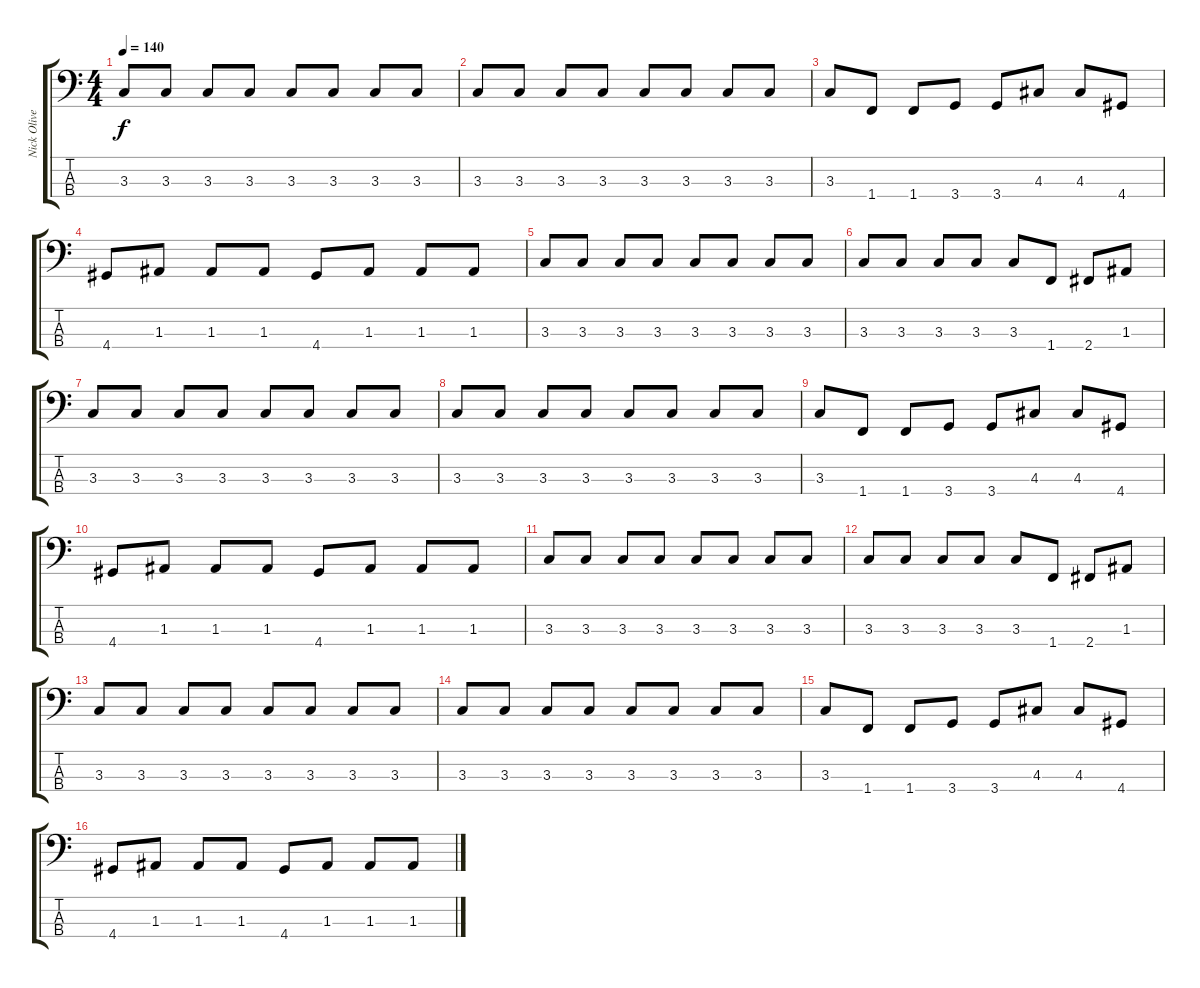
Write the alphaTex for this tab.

\track ("Nick Oliveri - Bass Guitar" "Nick Olive") {instrument electricbassfinger}
\staff {score tabs}
\tuning (G2 D2 A1 E1) {hide}
\ts (4 4)
\tempo 140
\clef f4
\ks c
3.3.8{dy f} 3.3.8 3.3.8 3.3.8 3.3.8 3.3.8 3.3.8 3.3.8 |
3.3.8 3.3.8 3.3.8 3.3.8 3.3.8 3.3.8 3.3.8 3.3.8 |
3.3.8 1.4.8 1.4.8 3.4.8 3.4.8 4.3.8 4.3.8 4.4.8 |
4.4.8 1.3.8 1.3.8 1.3.8 4.4.8 1.3.8 1.3.8 1.3.8 |
3.3.8 3.3.8 3.3.8 3.3.8 3.3.8 3.3.8 3.3.8 3.3.8 |
3.3.8 3.3.8 3.3.8 3.3.8 3.3.8 1.4.8 2.4.8 1.3.8 |
3.3.8 3.3.8 3.3.8 3.3.8 3.3.8 3.3.8 3.3.8 3.3.8 |
3.3.8 3.3.8 3.3.8 3.3.8 3.3.8 3.3.8 3.3.8 3.3.8 |
3.3.8 1.4.8 1.4.8 3.4.8 3.4.8 4.3.8 4.3.8 4.4.8 |
4.4.8 1.3.8 1.3.8 1.3.8 4.4.8 1.3.8 1.3.8 1.3.8 |
3.3.8 3.3.8 3.3.8 3.3.8 3.3.8 3.3.8 3.3.8 3.3.8 |
3.3.8 3.3.8 3.3.8 3.3.8 3.3.8 1.4.8 2.4.8 1.3.8 |
3.3.8 3.3.8 3.3.8 3.3.8 3.3.8 3.3.8 3.3.8 3.3.8 |
3.3.8 3.3.8 3.3.8 3.3.8 3.3.8 3.3.8 3.3.8 3.3.8 |
3.3.8 1.4.8 1.4.8 3.4.8 3.4.8 4.3.8 4.3.8 4.4.8 |
4.4.8 1.3.8 1.3.8 1.3.8 4.4.8 1.3.8 1.3.8 1.3.8
